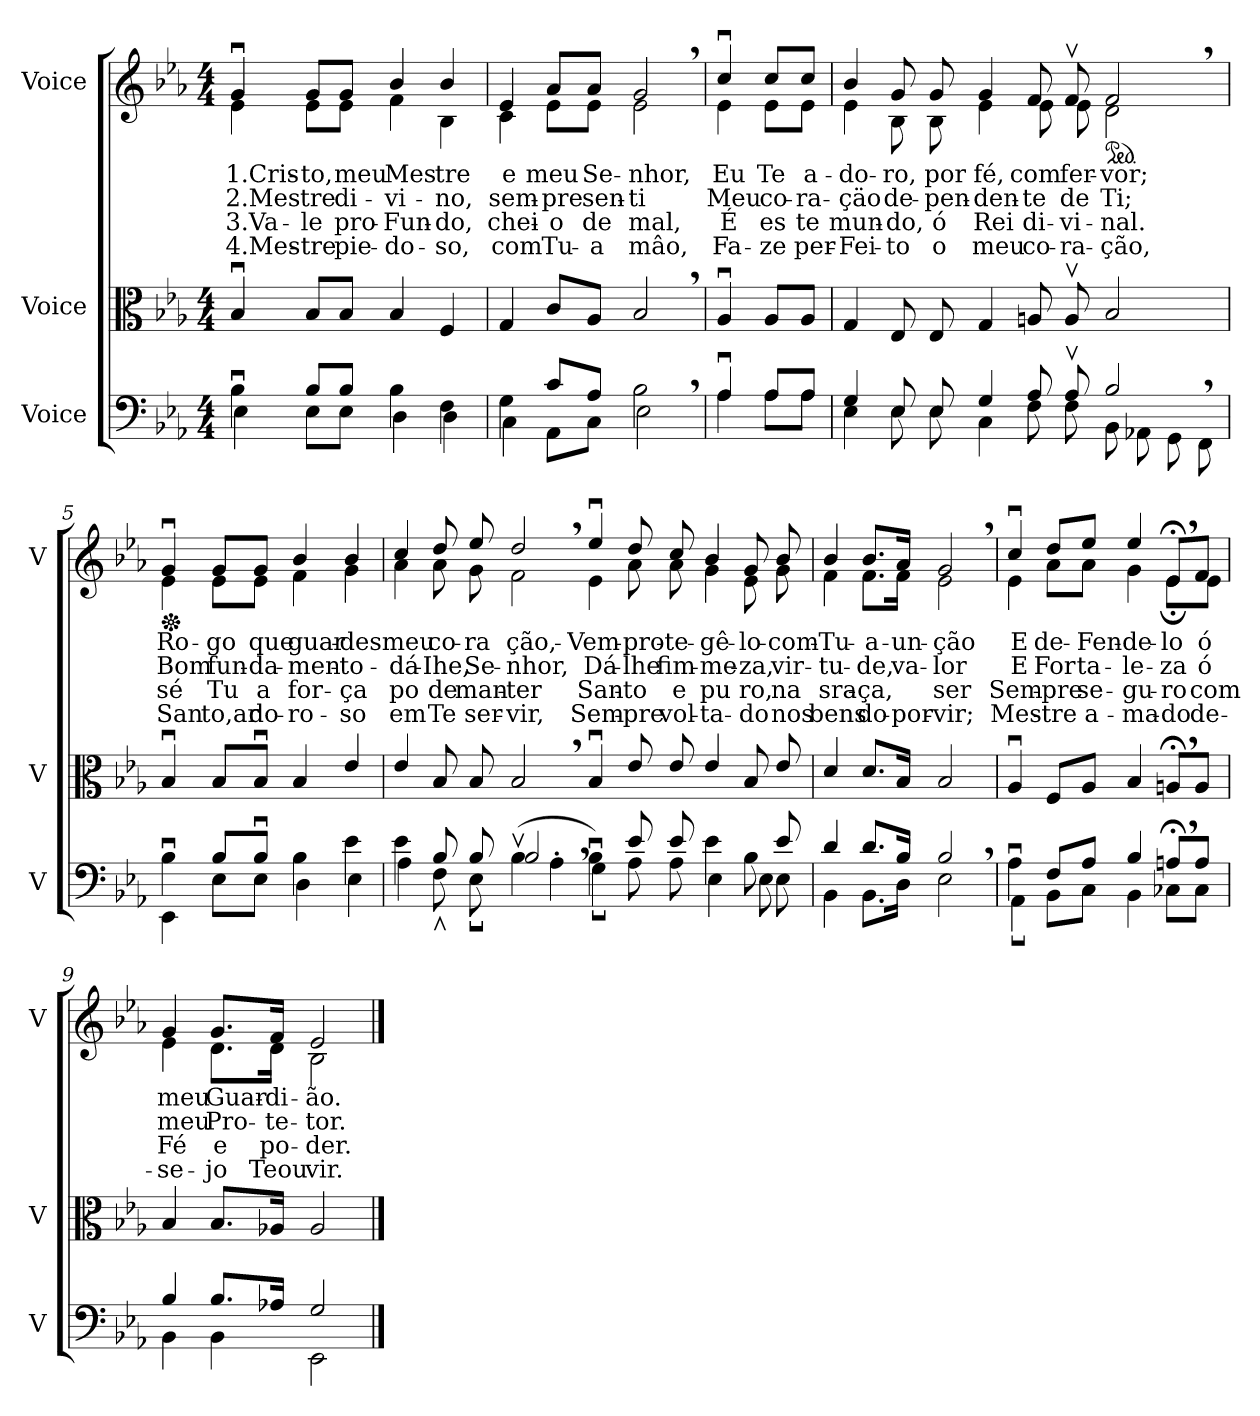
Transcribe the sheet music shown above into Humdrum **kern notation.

**kern	**kern	**kern	**text	**text	**text	**text
*part3	*part2	*part1	*part1	*part1	*part1	*part1
*staff3	*staff2	*staff1	*staff1	*staff1	*staff1	*staff1
*I"Voice	*I"Voice	*I"Voice	*	*	*	*
*I'V	*I'V	*I'V	*	*	*	*
*clefF4	*clefC3	*clefG2	*	*	*	*
*k[b-e-a-]	*k[b-e-a-]	*k[b-e-a-]	*	*	*	*
*M4/4	*M4/4	*M4/4	*	*	*	*
*MM56	*MM56	*MM56	*	*	*	*
=1	=1	=1	=1	=1	=1	=1
*^	*	*	*	*	*	*
!	!	!	!LO:TX:a:t=(56-66)	!	!	!	!
!	!	!	!	!LO:LY:b	!LO:LY:b	!LO:LY:b	!LO:LY:b
*	*	*	*^	*	*	*	*
4B-u\	4E-\	4B-u/	4gu/	4e-\	1.Cris-	2.Mes	3.Va-	4.Mes-
!	!	!	!	!	!LO:LY:b	!LO:LY:b	!LO:LY:b	!LO:LY:b
8B-/L	8E-\L	8B-/L	8g/L	8e-\L	-to,	tre	-le	-tre
!	!	!	!	!	!LO:LY:b	!LO:LY:b	!LO:LY:b	!LO:LY:b
8B-/J	8E-\J	8B-/J	8g/J	8e-\J	meu	di-	pro-	pie-
!	!	!	!	!	!LO:LY:b	!LO:LY:b	!LO:LY:b	!LO:LY:b
4B-\	4D\	4B-/	4b-/	4f\	Mes	-vi-	-Fun-	-do-
!	!	!	!	!	!LO:LY:b	!LO:LY:b	!LO:LY:b	!LO:LY:b
4F\	4D\	4F/	4b-/	4B-\	tre	-no,	-do,	-so,
=2	=2	=2	=2	=2	=2	=2	=2	=2
!	!	!	!	!	!LO:LY:b	!LO:LY:b	!LO:LY:b	!LO:LY:b
4G\	4C\	4G/	4e-/	4c\	e	sem-	chei-	com
!	!	!	!	!	!LO:LY:b	!LO:LY:b	!LO:LY:b	!LO:LY:b
8c/L	8AA-\L	8c/L	8a-/L	8e-\L	meu	-pre	-o	Tu-
!	!	!	!	!	!LO:LY:b	!LO:LY:b	!LO:LY:b	!LO:LY:b
8A-/J	8C\J	8A-/J	8a-/J	8e-\J	Se-	sen-	de	-a
!	!	!	!	!	!LO:LY:b	!LO:LY:b	!LO:LY:b	!LO:LY:b
2B-,\	2E-\	2B-,/	2g,/	2e-\	-nhor,	-ti	mal,	mâo,
=3	=3	=3	=3	=3	=3	=3	=3	=3
!	!	!	!	!	!LO:LY:b	!LO:LY:b	!LO:LY:b	!LO:LY:b
4A-u/	4A-\	4A-u/	4ccu/	4e-\	Eu	Meu	É	Fa-
!	!	!	!	!	!LO:LY:b	!LO:LY:b	!LO:LY:b	!LO:LY:b
8A-/L	8A-\L	8A-/L	8cc/L	8e-\L	Te	co-	es	-ze
!	!LO:N:head=solid	!	!	!	!LO:LY:b	!LO:LY:b	!LO:LY:b	!LO:LY:b
8A-/J	8A-\J	8A-/J	8cc/J	8e-\J	a-	-ra-	te	per-
!!LO:LB:g=z	!!
=4	=4	=4	=4	=4	=4	=4	=4	=4
!	!	!	!	!	!LO:LY:b	!LO:LY:b	!LO:LY:b	!LO:LY:b
4G/	4E-\	4G/	4b-/	4e-\	-do-	-çäo	mun-	-Fei-
!	!	!	!	!	!LO:LY:b	!LO:LY:b	!LO:LY:b	!LO:LY:b
8E-/	8E-\	8E-/	8g/	8B-\	-ro,	de-	-do,	-to
!LO:N:head=solid	!LO:N:head=solid	!	!	!	!LO:LY:b	!LO:LY:b	!LO:LY:b	!LO:LY:b
8E-/	8E-\	8E-/	8g/	8B-\	por	-pen-	ó	o
!	!	!	!	!	!LO:LY:b	!LO:LY:b	!LO:LY:b	!LO:LY:b
4G/	4C\	4G/	4g/	4e-\	fé,	-den-	Rei	meu
!	!	!	!	!	!LO:LY:b	!LO:LY:b	!LO:LY:b	!LO:LY:b
8A-/	8F\	8An/	8f/	8e-\	com	-te	di-	co-
!	!	!	!	!	!LO:LY:b	!LO:LY:b	!LO:LY:b	!LO:LY:b
8A-v/	8F\	8Av/	8fv/	8e-\	fer-	de	-vi-	-ra-
*	*	*	*ped	*	*	*	*	*
!	!	!	!	!	!LO:LY:b	!LO:LY:b	!LO:LY:b	!LO:LY:b
2B-,/	8BB-\	2B-/	2f,/	2d\	-vor;	Ti;	-nal.	-ção,
.	8AA-X\	.	.	.	.	.	.	.
.	8GG\	.	.	.	.	.	.	.
.	8FF\	.	.	.	.	.	.	.
=5	=5	=5	=5	=5	=5	=5	=5	=5
*	*	*	*Xped	*	*	*	*	*
!	!	!	!	!	!LO:LY:b	!LO:LY:b	!LO:LY:b	!LO:LY:b
4B-u\	4EE-\	4B-u/	4gu/	4e-\	Ro-	Bom	sé	San
!	!	!	!	!	!LO:LY:b	!LO:LY:b	!LO:LY:b	!LO:LY:b
8B-/L	8E-\L	8B-/L	8g/L	8e-\L	-go	fun-	Tu	to,ar
!	!	!	!	!	!LO:LY:b	!LO:LY:b	!LO:LY:b	!LO:LY:b
8B-u/J	8E-\J	8B-u/J	8g/J	8e-\J	que	-da-	a	do-
!	!	!	!	!	!LO:LY:b	!LO:LY:b	!LO:LY:b	!LO:LY:b
4B-\	4D\	4B-/	4b-/	4f\	guar-	-men-	for-	-ro-
!	!	!	!	!	!LO:LY:b	!LO:LY:b	!LO:LY:b	!LO:LY:b
4e-\	4E-\	4e-/	4b-/	4g\	-des	-to-	-ça	-so
!!LO:LB:g=z	!!
=6	=6	=6	=6	=6	=6	=6	=6	=6
!	!	!	!	!	!LO:LY:b	!LO:LY:b	!LO:LY:b	!LO:LY:b
4e-\	4A-\	4e-/	4cc/	4a-\	meu	-dá-	po	em
!	!	!	!	!	!LO:LY:b	!LO:LY:b	!LO:LY:b	!LO:LY:b
8B-/	8Fv\	8B-/	8dd/	8a-\	co-	-Ihe,	de	Te
!	!	!	!	!	!LO:LY:b	!LO:LY:b	!LO:LY:b	!LO:LY:b
8B-/	8E-u\	8B-/	8ee-/	8g\	-ra	Se-	man-	ser-
!	!	!	!	!	!LO:LY:b	!LO:LY:b	!LO:LY:b	!LO:LY:b
(<4B-v\	2B-/	2B-,/	2dd,/	2f\	ção,-	-nhor,	-ter	-vir,
4A-',\	.	.	.	.	.	.	.	.
!	!	!	!	!	!LO:LY:b	!LO:LY:b	!LO:LY:b	!LO:LY:b
4B-u\)	4Gu\	4B-u/	4ee-u/	4e-\	-Vem-	Dá-	San-	Sem-
!	!	!	!	!	!LO:LY:b	!LO:LY:b	!LO:LY:b	!LO:LY:b
8e-/	8A-\	8e-/	8dd/	8a-\	-pro-	-lhe	-to	-pre
!	!	!	!	!	!LO:LY:b	!LO:LY:b	!LO:LY:b	!LO:LY:b
8e-/	8A-\	8e-/	8cc/	8a-\	-te-	fim-	e	vol-
!	!	!	!	!	!LO:LY:b	!LO:LY:b	!LO:LY:b	!LO:LY:b
4e-\	4E-\	4e-/	4b-/	4g\	-gê-	-me-	pu	-ta-
!	!	!	!	!	!LO:LY:b	!LO:LY:b	!LO:LY:b	!LO:LY:b
8B-\	8E-\	8B-/	8g/	8e-\	-lo-	-za,	ro,	-do
!	!	!	!	!	!LO:LY:b	!LO:LY:b	!LO:LY:b	!LO:LY:b
8e-/	8E-\	8e-/	8b-/	8g\	-com-	vir-	na	nos
!!LO:LB:g=z	!!
=7	=7	=7	=7	=7	=7	=7	=7	=7
!	!	!	!	!	!LO:LY:b	!LO:LY:b	!LO:LY:b	!LO:LY:b
4d/	4BB-\	4d/	4b-/	4f\	-Tu-	-tu-	sra-	bens
!	!	!	!	!	!LO:LY:b	!LO:LY:b	!LO:LY:b	!LO:LY:b
8.d/L	8.BB-\L	8.d/L	8.b-/L	8.f\L	-a-	-de,	-ça,	do-
!	!	!	!	!	!LO:LY:b	!LO:LY:b	!	!LO:LY:b
16B-/Jk	16D\Jk	16B-/Jk	16a-/Jk	16f\Jk	-un-	va-	.	-por-
!	!	!	!	!	!LO:LY:b	!LO:LY:b	!LO:LY:b	!LO:LY:b
2B-,/	2E-\	2B-/	2g,/	2e-\	-ção	-lor	ser	-vir;
=8	=8	=8	=8	=8	=8	=8	=8	=8
!	!	!	!	!	!LO:LY:b	!LO:LY:b	!LO:LY:b	!LO:LY:b
4A-u\	4AA-u\	4A-u/	4ccu/	4e-\	E	E	Sem-	Mes-
!	!	!	!	!	!LO:LY:b	!LO:LY:b	!LO:LY:b	!LO:LY:b
8F/L	8BB-\L	8F/L	8dd/L	8a-\L	de-	For	-pre	-tre
!	!	!	!	!	!LO:LY:b	!LO:LY:b	!LO:LY:b	!LO:LY:b
8A-/J	8C\J	8A-/J	8ee-/J	8a-\J	-Fen-	ta-	se-	a-
!	!	!	!	!	!LO:LY:b	!LO:LY:b	!LO:LY:b	!LO:LY:b
4B-/	4BB-\	4B-/	4ee-/	4g\	-de-	-le-	-gu-	-ma-
!	!	!	!	!	!LO:LY:b	!LO:LY:b	!LO:LY:b	!LO:LY:b
8An;,/L	8C-X\L	8An;<,/L	8e-;<,/L	8e-;\L	-lo	-za	-ro	-do
!	!	!	!	!	!LO:LY:b	!LO:LY:b	!LO:LY:b	!LO:LY:b
8A/J	8C-\J	8A/J	8f/J	8e-\J	ó	ó	com	de-
=9	=9	=9	=9	=9	=9	=9	=9	=9
!	!	!	!	!	!LO:LY:b	!LO:LY:b	!LO:LY:b	!LO:LY:b
4B-/	4BB-\	4B-/	4g/	4e-\	meu	meu	Fé	-se-
!	!	!	!	!	!LO:LY:b	!LO:LY:b	!LO:LY:b	!LO:LY:b
8.B-/L	4BB-\	8.B-/L	8.g/L	8.d\L	Guar-	Pro-	e	-jo
!	!	!	!	!	!LO:LY:b	!LO:LY:b	!LO:LY:b	!LO:LY:b
16A-X/Jk	.	16A-X/Jk	16f/Jk	16d\Jk	-di-	-te-	po-	Teou
!	!	!	!	!	!LO:LY:b	!LO:LY:b	!LO:LY:b	!LO:LY:b
2G/	2EE-\	2A-/	2e-/	2B-\	-ão.	-tor.	-der.	vir.
*v	*v	*	*v	*v	*	*	*	*
==	==	==	==	==	==	==
*-	*-	*-	*-	*-	*-	*-
